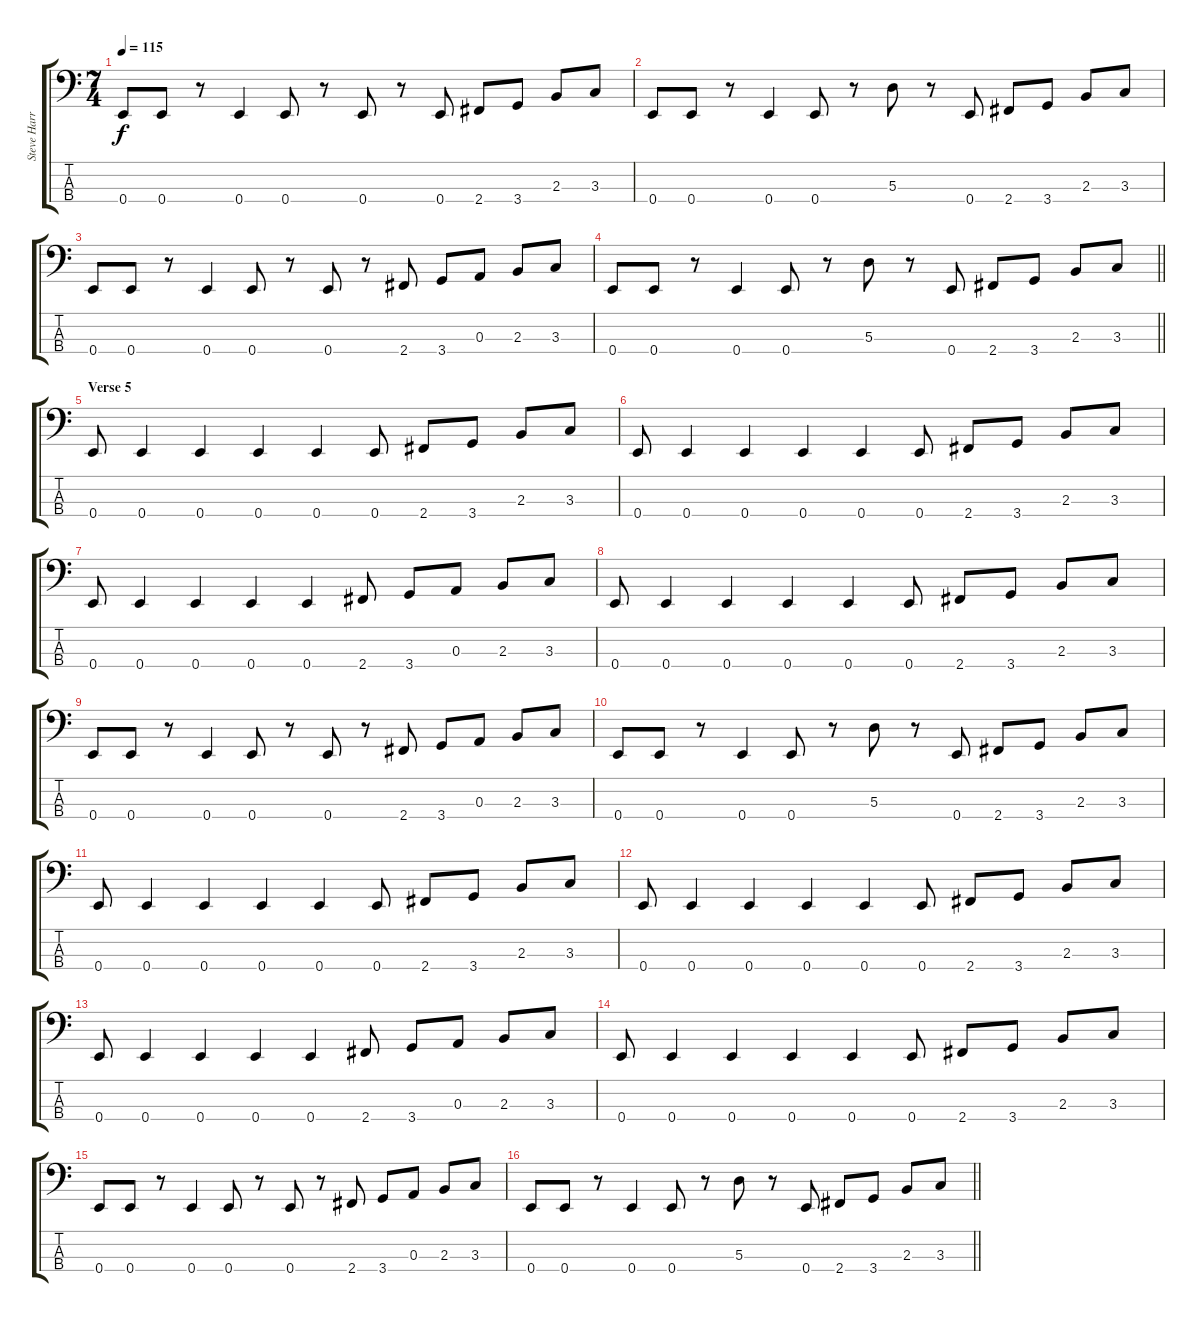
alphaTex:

\track ("Steve Harris" "Steve Harr") {instrument electricbassfinger}
\staff {score tabs}
\tuning (G2 D2 A1 E1) {hide}
\ts (7 4)
\tempo 115
\clef f4
\ks c
0.4.8{dy f} 0.4.8 r.8 0.4.4 0.4.8 r.8 0.4.8 r.8 0.4.8 2.4.8 3.4.8 2.3.8 3.3.8 |
0.4.8 0.4.8 r.8 0.4.4 0.4.8 r.8 5.3.8 r.8 0.4.8 2.4.8 3.4.8 2.3.8 3.3.8 |
0.4.8 0.4.8 r.8 0.4.4 0.4.8 r.8 0.4.8 r.8 2.4.8 3.4.8 0.3.8 2.3.8 3.3.8 |
\barLineRight lightlight
0.4.8 0.4.8 r.8 0.4.4 0.4.8 r.8 5.3.8 r.8 0.4.8 2.4.8 3.4.8 2.3.8 3.3.8 |
\section ("" "Verse 5")
0.4.8 0.4.4 0.4.4 0.4.4 0.4.4 0.4.8 2.4.8 3.4.8 2.3.8 3.3.8 |
0.4.8 0.4.4 0.4.4 0.4.4 0.4.4 0.4.8 2.4.8 3.4.8 2.3.8 3.3.8 |
0.4.8 0.4.4 0.4.4 0.4.4 0.4.4 2.4.8 3.4.8 0.3.8 2.3.8 3.3.8 |
0.4.8 0.4.4 0.4.4 0.4.4 0.4.4 0.4.8 2.4.8 3.4.8 2.3.8 3.3.8 |
0.4.8 0.4.8 r.8 0.4.4 0.4.8 r.8 0.4.8 r.8 2.4.8 3.4.8 0.3.8 2.3.8 3.3.8 |
0.4.8 0.4.8 r.8 0.4.4 0.4.8 r.8 5.3.8 r.8 0.4.8 2.4.8 3.4.8 2.3.8 3.3.8 |
0.4.8 0.4.4 0.4.4 0.4.4 0.4.4 0.4.8 2.4.8 3.4.8 2.3.8 3.3.8 |
0.4.8 0.4.4 0.4.4 0.4.4 0.4.4 0.4.8 2.4.8 3.4.8 2.3.8 3.3.8 |
0.4.8 0.4.4 0.4.4 0.4.4 0.4.4 2.4.8 3.4.8 0.3.8 2.3.8 3.3.8 |
0.4.8 0.4.4 0.4.4 0.4.4 0.4.4 0.4.8 2.4.8 3.4.8 2.3.8 3.3.8 |
0.4.8 0.4.8 r.8 0.4.4 0.4.8 r.8 0.4.8 r.8 2.4.8 3.4.8 0.3.8 2.3.8 3.3.8 |
\barLineRight lightlight
0.4.8 0.4.8 r.8 0.4.4 0.4.8 r.8 5.3.8 r.8 0.4.8 2.4.8 3.4.8 2.3.8 3.3.8
